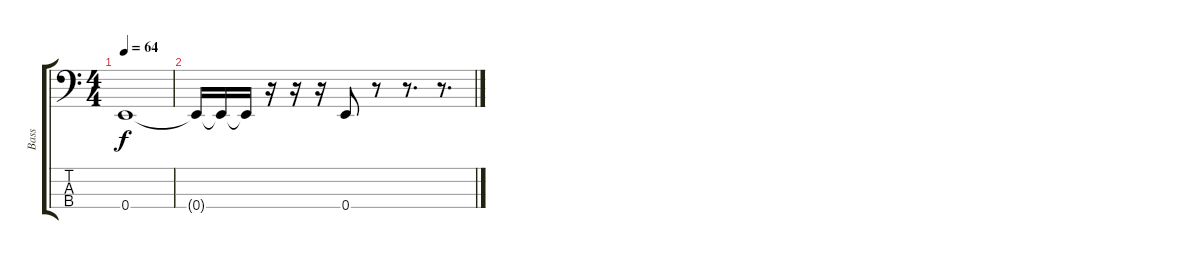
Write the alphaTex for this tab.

\track ("Bass" "Bass") {instrument electricbasspick}
\staff {score tabs}
\tuning (G2 D2 A1 E1) {hide}
\ts (4 4)
\tempo 64
\clef f4
\ks c
0.4{t}.1{dy f} |
0.4{t}.16 0.4{t}.16 0.4{t}.16 r.16 r.16 r.16 0.4.8 r.8 r.8{d} r.8{d}
